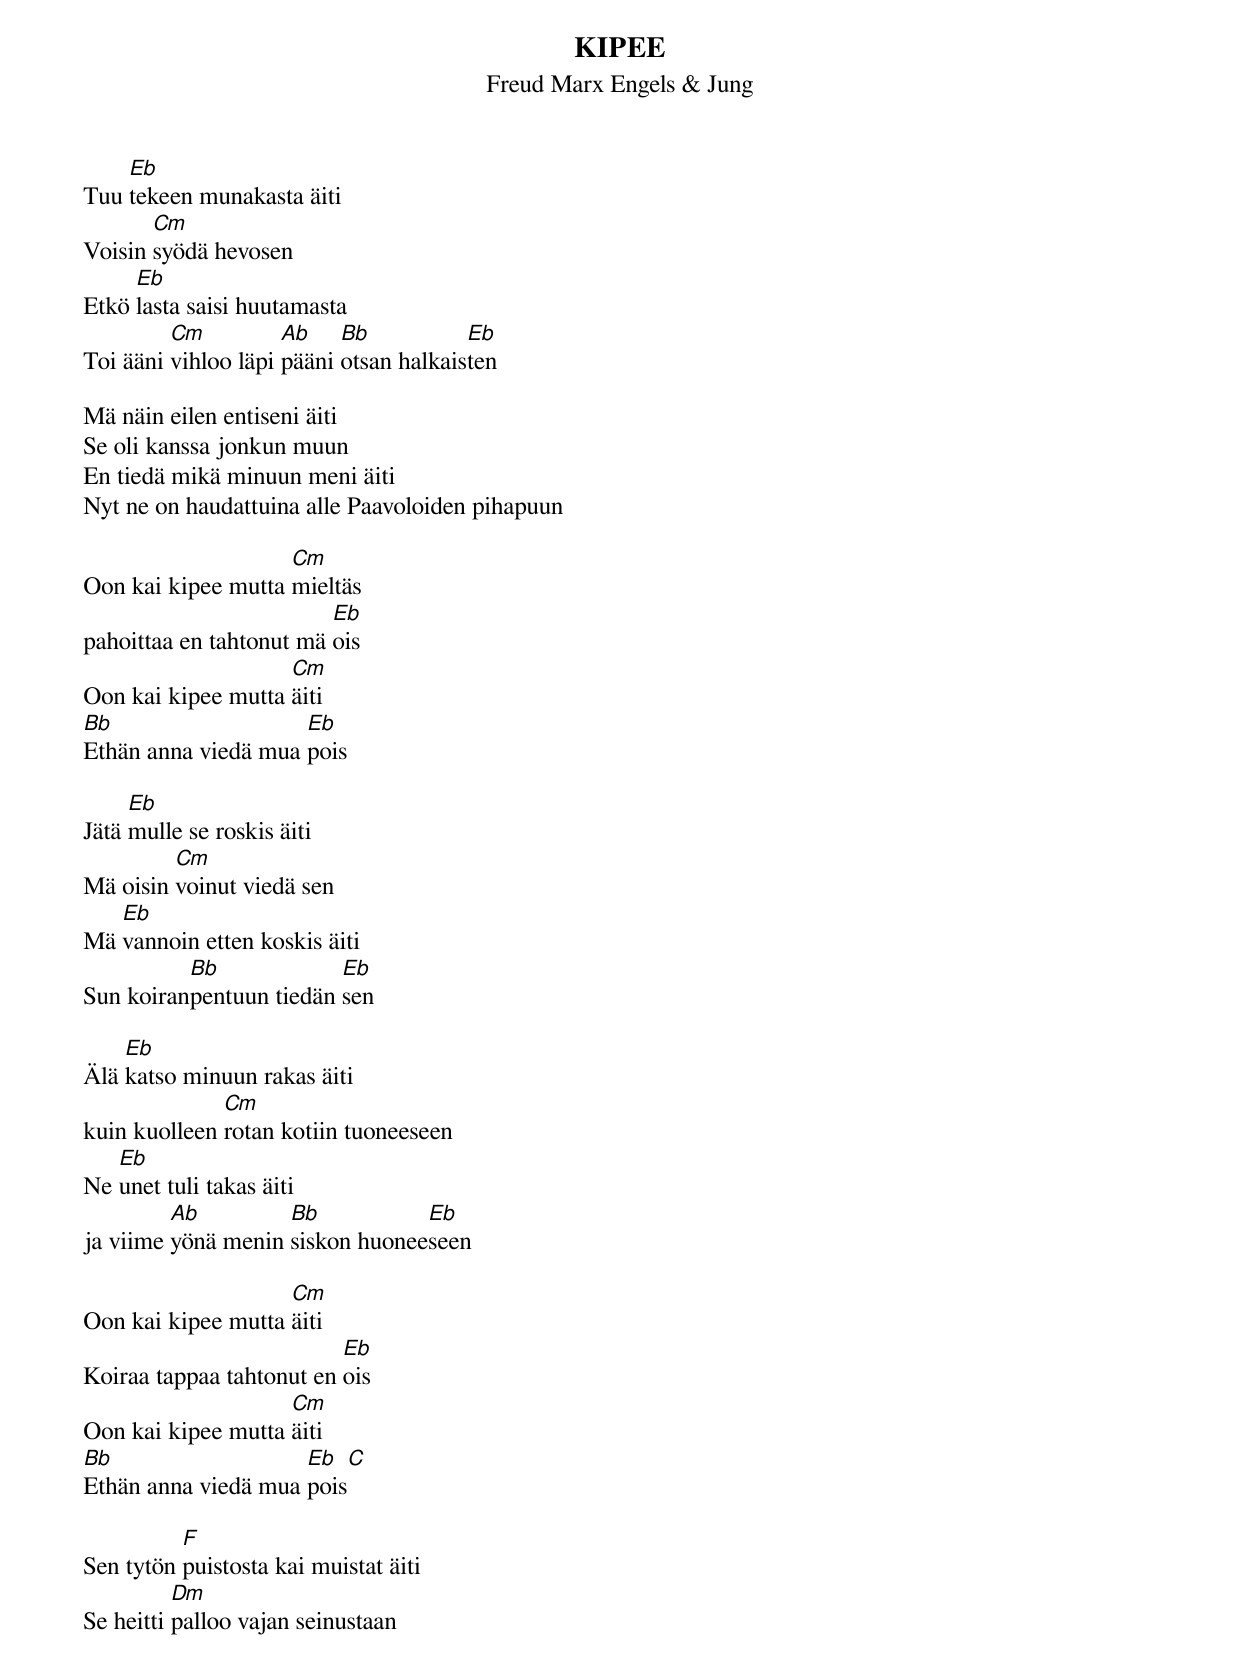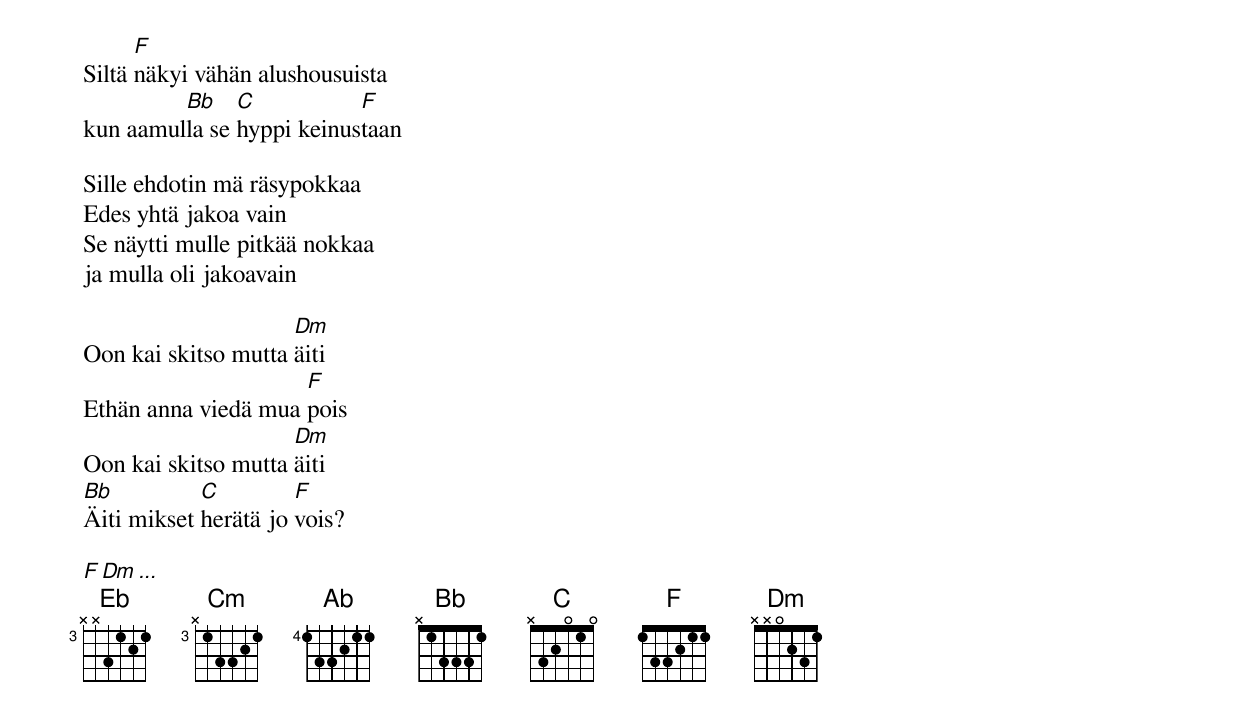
KIPEE
Freud Marx Engels & Jung

    Eb
Tuu tekeen munakasta äiti
       Cm
Voisin syödä hevosen
     Eb
Etkö lasta saisi huutamasta
         Cm          Ab    Bb           Eb
Toi ääni vihloo läpi pääni otsan halkaisten

Mä näin eilen entiseni äiti
Se oli kanssa jonkun muun
En tiedä mikä minuun meni äiti
Nyt ne on haudattuina alle Paavoloiden pihapuun

                    Cm
Oon kai kipee mutta mieltäs
                         Eb
pahoittaa en tahtonut mä ois
                    Cm
Oon kai kipee mutta äiti
Bb                   Eb
Ethän anna viedä mua pois

     Eb
Jätä mulle se roskis äiti
         Cm
Mä oisin voinut viedä sen
   Eb
Mä vannoin etten koskis äiti
          Bb             Eb
Sun koiranpentuun tiedän sen

    Eb
Älä katso minuun rakas äiti
              Cm
kuin kuolleen rotan kotiin tuoneeseen
   Eb
Ne unet tuli takas äiti
         Ab         Bb           Eb
ja viime yönä menin siskon huoneeseen

                    Cm
Oon kai kipee mutta äiti
                          Eb
Koiraa tappaa tahtonut en ois
                    Cm
Oon kai kipee mutta äiti
Bb                   Eb    C
Ethän anna viedä mua pois

          F
Sen tytön puistosta kai muistat äiti
          Dm
Se heitti palloo vajan seinustaan
      F
Siltä näkyi vähän alushousuista
         Bb    C           F
kun aamulla se hyppi keinustaan

Sille ehdotin mä räsypokkaa
Edes yhtä jakoa vain
Se näytti mulle pitkää nokkaa
ja mulla oli jakoavain

                     Dm
Oon kai skitso mutta äiti
                     F
Ethän anna viedä mua pois
                     Dm
Oon kai skitso mutta äiti
Bb          C         F
Äiti mikset herätä jo vois?

F   Dm   ...
